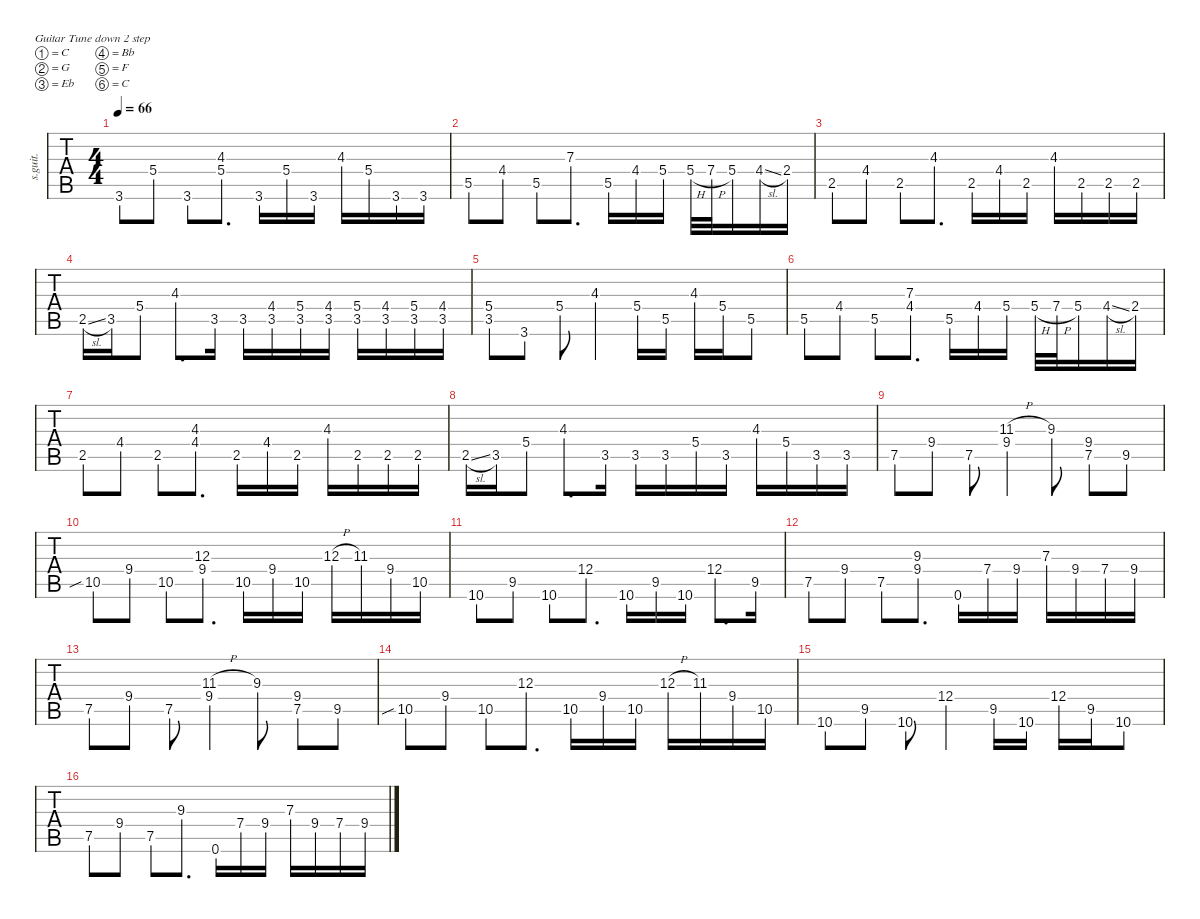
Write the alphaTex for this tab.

\defaultSystemsLayout 4
\hideDynamics
\bracketExtendMode nobrackets
\otherSystemsTrackNameOrientation horizontal
\track ("Steel Guitar" "s.guit.") {solo instrument acousticguitarsteel}
\staff {tabs}
\tuning (C4 G3 Eb3 Bb2 F2 C2)
\ts (4 4)
\tempo 66
\clef g2
\ks c
3.6{acc #}.8{dy mf beam Up} 5.4{acc #}.8{beam Up} 3.6{acc #}.8{beam Up} (4.3 5.4{acc #}).8{d beam Up} 3.6{acc #}.16{beam Up} 5.4{acc #}.16{beam Up} 3.6{acc #}.16{beam Up} 4.3.16{beam Up} 5.4{acc #}.16{beam Up} 3.6{acc #}.16{beam Up} 3.6{acc #}.16{beam Up} |
5.5{acc #}.8{beam Up} 4.4.8{beam Up} 5.5{acc #}.8{beam Up} 7.3{acc #}.8{d beam Up} 5.5{acc #}.16{beam Up} 4.4.16{beam Up} 5.4{acc #}.16{beam Up} 5.4{h acc #}.32{beam Up} 7.4{h}.32{beam Up} 5.4{acc #}.16{beam Up} 4.4{sl}.16{beam Up} 2.4.16{beam Up} |
2.5.8{beam Up} 4.4.8{beam Up} 2.5.8{beam Up} 4.3.8{d beam Up} 2.5.16{beam Up} 4.4.16{beam Up} 2.5.16{beam Up} 4.3.16{beam Up} 2.5.16{beam Up} 2.5.16{beam Up} 2.5.16{beam Up} |
2.5{sl}.16{beam Up} 3.5{acc #}.16{beam Up} 5.4{acc #}.8{beam Up} 4.3.8{d beam Up} 3.5{acc #}.16{beam Up} 3.5{acc #}.16{beam Up} (3.5{acc #} 4.4).16{beam Up} (5.4{acc #} 3.5{acc #}).16{beam Up} (4.4 3.5{acc #}).16{beam Up} (5.4{acc #} 3.5{acc #}).16{beam Up} (4.4 3.5{acc #}).16{beam Up} (5.4{acc #} 3.5{acc #}).16{beam Up} (4.4 3.5{acc #}).16{beam Up} |
(5.4{acc #} 3.5{acc #}).8{beam Up} 3.6{acc #}.8{beam Up} 5.4{acc #}.8{beam Up} 4.3.4{beam Up} 5.4{acc #}.16{beam Up} 5.5{acc #}.16{beam Up} 4.3.16{beam Up} 5.4{acc #}.16{beam Up} 5.5{acc #}.8{beam Up} |
5.5{acc #}.8{beam Up} 4.4.8{beam Up} 5.5{acc #}.8{beam Up} (7.3{acc #} 4.4).8{d beam Up} 5.5{acc #}.16{beam Up} 4.4.16{beam Up} 5.4{acc #}.16{beam Up} 5.4{h acc #}.32{beam Up} 7.4{h}.32{beam Up} 5.4{acc #}.16{beam Up} 4.4{sl}.16{beam Up} 2.4.16{beam Up} |
2.5.8{beam Up} 4.4.8{beam Up} 2.5.8{beam Up} (4.3 4.4).8{d beam Up} 2.5.16{beam Up} 4.4.16{beam Up} 2.5.16{beam Up} 4.3.16{beam Up} 2.5.16{beam Up} 2.5.16{beam Up} 2.5.16{beam Up} |
2.5{sl}.16{beam Up} 3.5{acc #}.16{beam Up} 5.4{acc #}.8{beam Up} 4.3.8{d beam Up} 3.5{acc #}.16{beam Up} 3.5{acc #}.16{beam Up} 3.5{acc #}.16{beam Up} 5.4{acc #}.16{beam Up} 3.5{acc #}.16{beam Up} 4.3.16{beam Up} 5.4{acc #}.16{beam Up} 3.5{acc #}.16{beam Up} 3.5{acc #}.16{beam Up} |
7.5.8{beam Up} 9.4.8{beam Up} 7.5.8{beam Up} (9.4 11.3{h}).4{beam Up} 9.3.8{beam Down} (9.4 7.5).8{beam Up} 9.5.8{beam Up} |
10.5{sib acc #}.8{beam Up} 9.4.8{beam Up} 10.5{acc #}.8{beam Up} (12.3{acc #} 9.4).8{d beam Up} 10.5{acc #}.16{beam Up} 9.4.16{beam Up} 10.5{acc #}.16{beam Up} 12.3{h acc #}.16{beam Up} 11.3.16{beam Up} 9.4.16{beam Up} 10.5{acc #}.16{beam Up} |
10.6{acc #}.8{beam Up} 9.5.8{beam Up} 10.6{acc #}.8{beam Up} 12.4{acc #}.8{d beam Up} 10.6{acc #}.16{beam Up} 9.5.16{beam Up} 10.6{acc #}.16{beam Up} 12.4{acc #}.8{d beam Up} 9.5.16{beam Up} |
7.5.8{beam Up} 9.4.8{beam Up} 7.5.8{beam Up} (9.4 9.3).8{d beam Up} 0.6.16{beam Up} 7.4.16{beam Up} 9.4.16{beam Up} 7.3{acc #}.16{beam Up} 9.4.16{beam Up} 7.4.16{beam Up} 9.4.16{beam Up} |
7.5.8{beam Up} 9.4.8{beam Up} 7.5.8{beam Up} (9.4 11.3{h}).4{beam Up} 9.3.8{beam Down} (9.4 7.5).8{beam Up} 9.5.8{beam Up} |
10.5{sib acc #}.8{beam Up} 9.4.8{beam Up} 10.5{acc #}.8{beam Up} 12.3{acc #}.8{d beam Up} 10.5{acc #}.16{beam Up} 9.4.16{beam Up} 10.5{acc #}.16{beam Up} 12.3{h acc #}.16{beam Up} 11.3.16{beam Up} 9.4.16{beam Up} 10.5{acc #}.16{beam Up} |
10.6{acc #}.8{beam Up} 9.5.8{beam Up} 10.6{acc #}.8{beam Up} 12.4{acc #}.4{beam Up} 9.5.16{beam Up} 10.6{acc #}.16{beam Up} 12.4{acc #}.16{beam Up} 9.5.16{beam Up} 10.6{acc #}.8{beam Up} |
7.5.8{beam Up} 9.4.8{beam Up} 7.5.8{beam Up} 9.3.8{d beam Up} 0.6.16{beam Up} 7.4.16{beam Up} 9.4.16{beam Up} 7.3{acc #}.16{beam Up} 9.4.16{beam Up} 7.4.16{beam Up} 9.4.16{beam Up}
